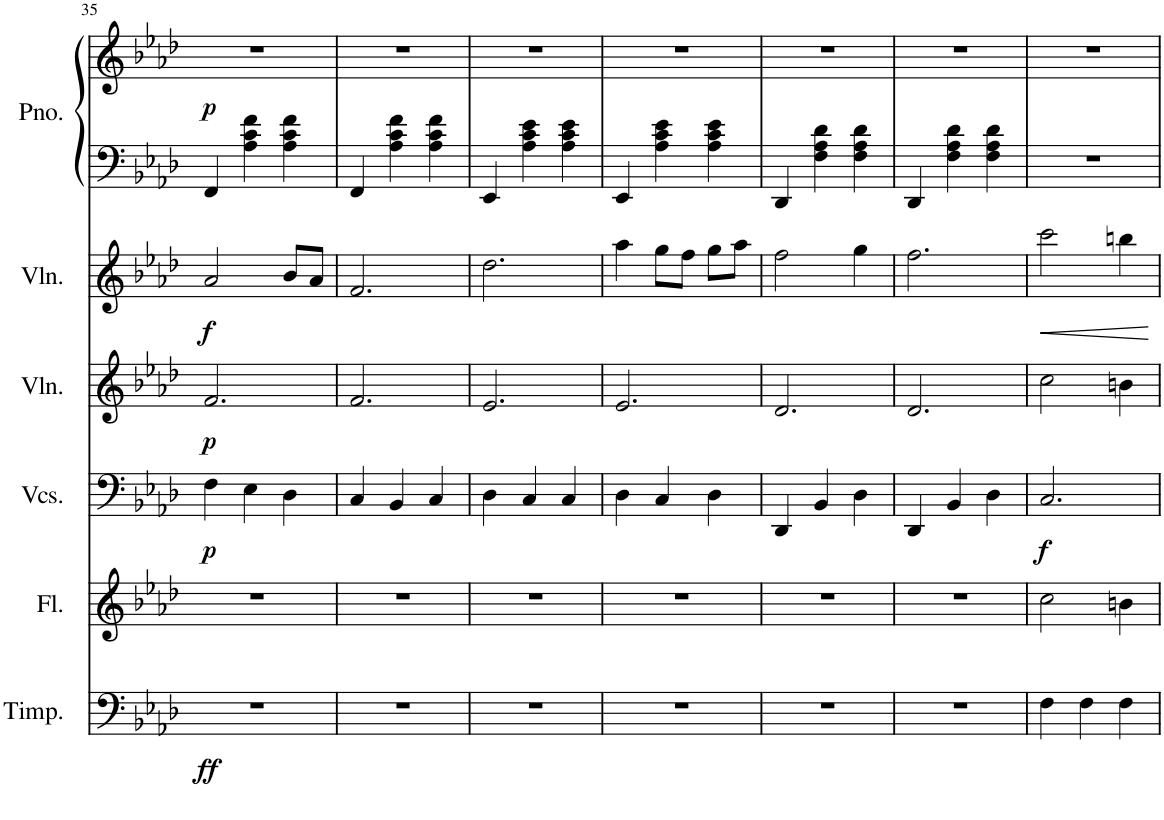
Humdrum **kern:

**kern	**dynam	**kern	**kern	**dynam	**kern	**dynam	**kern	**dynam	**kern	**kern	**dynam
*part6	*part6	*part5	*part4	*part4	*part3	*part3	*part2	*part2	*part1	*part1	*part1
*staff7	*staff7	*staff6	*staff5	*staff5	*staff4	*staff4	*staff3	*staff3	*staff2	*staff1	*staff1/2
*I"Timpani	*	*I"Flute	*I"Violoncellos	*	*I"Violin II	*	*I"Violin I	*	*I"Piano	*	*
*I'Timp.	*	*I'Fl.	*I'Vcs.	*	*I'Vln.	*	*I'Vln.	*	*I'Pno.	*	*
!!LO:PB:g=z
*clefF4	*	*clefG2	*clefF4	*	*clefG2	*	*clefG2	*	*clefF4	*clefG2	*
*k[b-e-a-d-]	*	*k[b-e-a-d-]	*k[b-e-a-d-]	*	*k[b-e-a-d-]	*	*k[b-e-a-d-]	*	*k[b-e-a-d-]	*k[b-e-a-d-]	*
*M3/4	*	*M3/4	*M3/4	*	*M3/4	*	*M3/4	*	*M3/4	*M3/4	*
=35	=35	=35	=35	=35	=35	=35	=35	=35	=35	=35	=35
!	!LO:DY:b	!	!	!LO:DY:b	!	!LO:DY:b	!	!LO:DY:b	!	!	!LO:DY:b
2.r	ff	2.r	4F\	p	2.f/	p	2a-/	f	4FF/	2.r	p
.	.	.	4E-\	.	.	.	.	.	4A-\ 4c\ 4f\	.	.
.	.	.	4D-\	.	.	.	8b-/L	.	4A-\ 4c\ 4f\	.	.
.	.	.	.	.	.	.	8a-/J	.	.	.	.
=36	=36	=36	=36	=36	=36	=36	=36	=36	=36	=36	=36
2.r	.	2.r	4C/	.	2.f/	.	2.f/	.	4FF/	2.r	.
.	.	.	4BB-/	.	.	.	.	.	4A-\ 4c\ 4f\	.	.
.	.	.	4C/	.	.	.	.	.	4A-\ 4c\ 4f\	.	.
=37	=37	=37	=37	=37	=37	=37	=37	=37	=37	=37	=37
2.r	.	2.r	4D-\	.	2.e-/	.	2.dd-\	.	4EE-/	2.r	.
.	.	.	4C/	.	.	.	.	.	4A-\ 4c\ 4e-\	.	.
.	.	.	4C/	.	.	.	.	.	4A-\ 4c\ 4e-\	.	.
=38	=38	=38	=38	=38	=38	=38	=38	=38	=38	=38	=38
2.r	.	2.r	4D-\	.	2.e-/	.	4aa-\	.	4EE-/	2.r	.
.	.	.	4C/	.	.	.	8gg\L	.	4A-\ 4c\ 4e-\	.	.
.	.	.	.	.	.	.	8ff\J	.	.	.	.
.	.	.	4D-\	.	.	.	8gg\L	.	4A-\ 4c\ 4e-\	.	.
.	.	.	.	.	.	.	8aa-\J	.	.	.	.
=39	=39	=39	=39	=39	=39	=39	=39	=39	=39	=39	=39
2.r	.	2.r	4DD-/	.	2.d-/	.	2ff\	.	4DD-/	2.r	.
.	.	.	4BB-/	.	.	.	.	.	4F\ 4A-\ 4d-\	.	.
.	.	.	4D-\	.	.	.	4gg\	.	4F\ 4A-\ 4d-\	.	.
=40	=40	=40	=40	=40	=40	=40	=40	=40	=40	=40	=40
2.r	.	2.r	4DD-/	.	2.d-/	.	2.ff\	.	4DD-/	2.r	.
.	.	.	4BB-/	.	.	.	.	.	4F\ 4A-\ 4d-\	.	.
.	.	.	4D-\	.	.	.	.	.	4F\ 4A-\ 4d-\	.	.
=41	=41	=41	=41	=41	=41	=41	=41	=41	=41	=41	=41
!	!	!	!	!LO:DY:b	!	!	!	!LO:HP:b	!	!	!
4F\	.	2cc\	2.C/	f	2cc\	.	2ccc\	<	2.r	2.r	.
4F\	.	.	.	.	.	.	.	.	.	.	.
4F\	.	4bn\	.	.	4bn\	.	4bbn\	.	.	.	.
.	.	.	.	.	.	.	.	[	.	.	.
=	=	=	=	=	=	=	=	=	=	=	=
*-	*-	*-	*-	*-	*-	*-	*-	*-	*-	*-	*-
